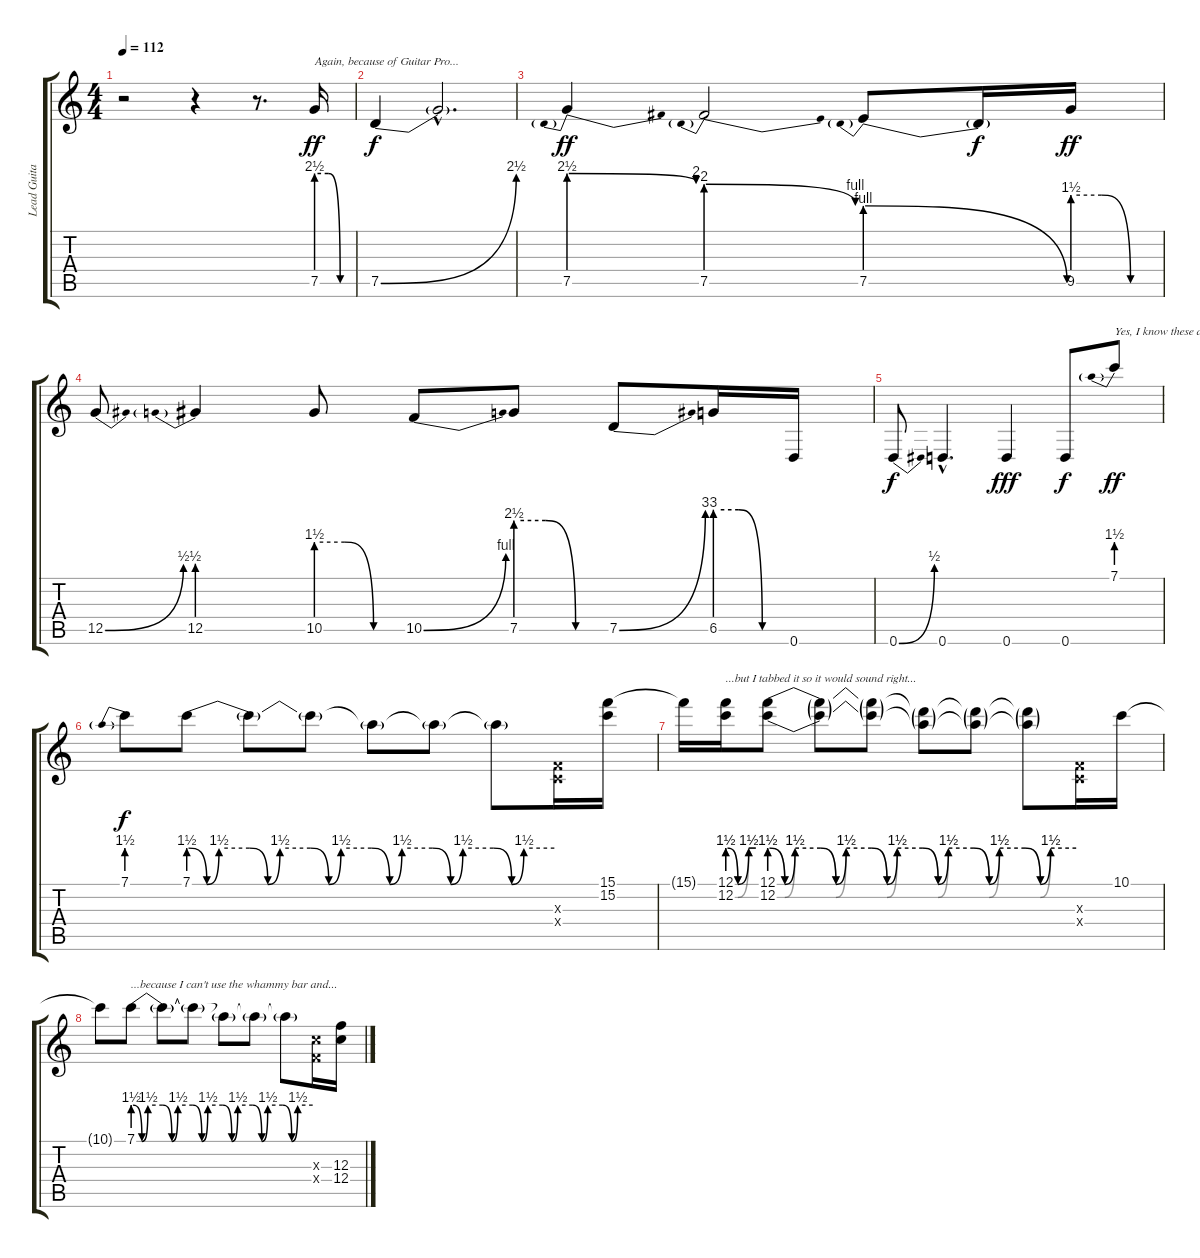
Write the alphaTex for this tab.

\track ("Lead Guitar" "Lead Guita") {instrument distortionguitar}
\staff {score tabs}
\tuning (D4 A3 F3 C3 G2 D2) {hide}
\ts (4 4)
\tempo 112
\clef g2
\ks c
r.2{dy f} r.4 r.8{d} 7.5{be (custom 0 10 20 10 40 0 60 0)}.16{txt "Again, because of Guitar Pro..." dy ff} |
7.5{be (bend 0 0 60 10)}.4{dy f} 7.5{hac t}.2{d} |
7.5{be (prebendrelease 0 10 60 8)}.4{dy ff} 7.5{be (prebendrelease 0 8 60 4)}.2 7.5{be (prebendrelease 0 4 60 0)}.8 7.5{t}.16{dy f} 9.5{be (custom 0 6 20 6 40 0 60 0)}.16{dy ff} |
12.5{be (bend 0 0 60 2)}.8 12.5{be (prebend 0 2 60 2)}.4 10.5{be (custom 0 6 20 6 40 0 60 0)}.8 10.5{be (bend 0 0 60 4)}.8 7.5{be (custom 0 10 20 10 40 0 60 0)}.8 7.5{be (bend 0 0 60 12)}.8 6.5{be (custom 0 12 20 12 40 0 60 0)}.16 0.6.16 |
0.6{be (bend 0 0 60 2)}.8{dy f} 0.6{hac}.4{d} 0.6.4{dy fff} 0.6.8{dy f} 7.1{be (prebend 0 6 60 6)}.8{txt "Yes, I know these are supposed to be harmonics..." dy ff} |
7.1{be (prebend 0 6 60 6)}.8{dy f} 7.1{be (custom 0 6 3 0 5 6 10 6 13 0 15 6 20 6 23 0 25 6 30 6 33 0 35 6 40 6 43 0 45 6 50 6 53 0 55 6 60 6)}.8 7.1{t}.8 7.1{t}.8 7.1{t}.8 7.1{t}.8 7.1{t}.8 (0.3{x} 0.4{x}).16 (15.1 15.2).16 |
15.1{t}.16 (12.1{be (custom 0 6 22 0 45 6 60 6)} 12.2{be (custom 0 6 22 0 45 6 60 6)}).16{txt "...but I tabbed it so it would sound right..."} (12.1{be (custom 0 6 3 0 5 6 10 6 13 0 15 6 20 6 23 0 25 6 30 6 33 0 35 6 40 6 43 0 45 6 50 6 53 0 55 6 60 6)} 12.2{be (custom 0 6 3 0 5 6 10 6 13 0 15 6 20 6 23 0 25 6 30 6 33 0 35 6 40 6 43 0 45 6 50 6 53 0 55 6 60 6)}).8 (12.1{t} 12.2{t}).8 (12.1{t} 12.2{t}).8 (12.1{t} 12.2{t}).8 (12.1{t} 12.2{t}).8 (12.1{t} 12.2{t}).8 (0.3{x} 0.4{x}).16 10.1.16 |
10.1{t}.8 7.1{be (custom 0 6 3 0 5 6 10 6 13 0 15 6 20 6 23 0 25 6 30 6 33 0 35 6 40 6 43 0 45 6 50 6 53 0 55 6 60 6)}.8{txt "...because I can't use the whammy bar and..."} 7.1{t}.8 7.1{t}.8 7.1{t}.8 7.1{t}.8 7.1{t}.8 (0.3{x} 12.4{x}).16 (12.3 12.4).16
